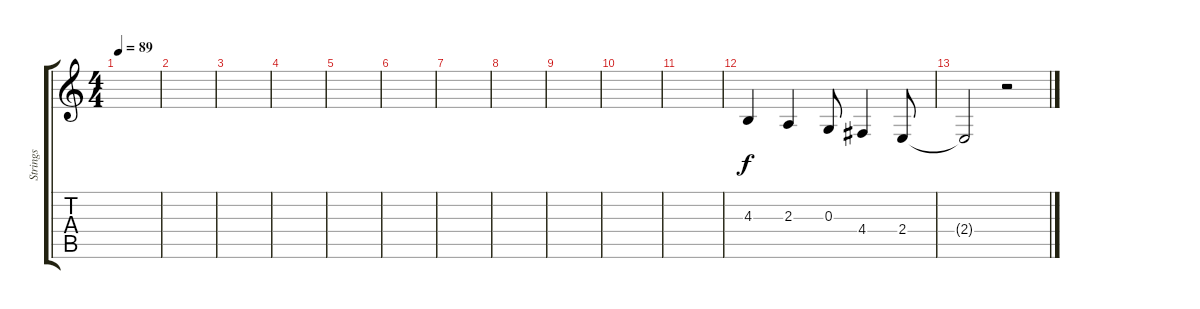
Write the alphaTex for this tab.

\track ("Strings" "Strings") {instrument stringensemble1}
\staff {score tabs}
\tuning (E4 B3 G3 D3 A2 E2) {hide}
\ts (4 4)
\tempo 89
\clef g2
\ks c
|
|
|
|
|
|
|
|
|
|
|
4.3.4 2.3.4 0.3.8 4.4.4 2.4.8 |
2.4{t}.2 r.2
